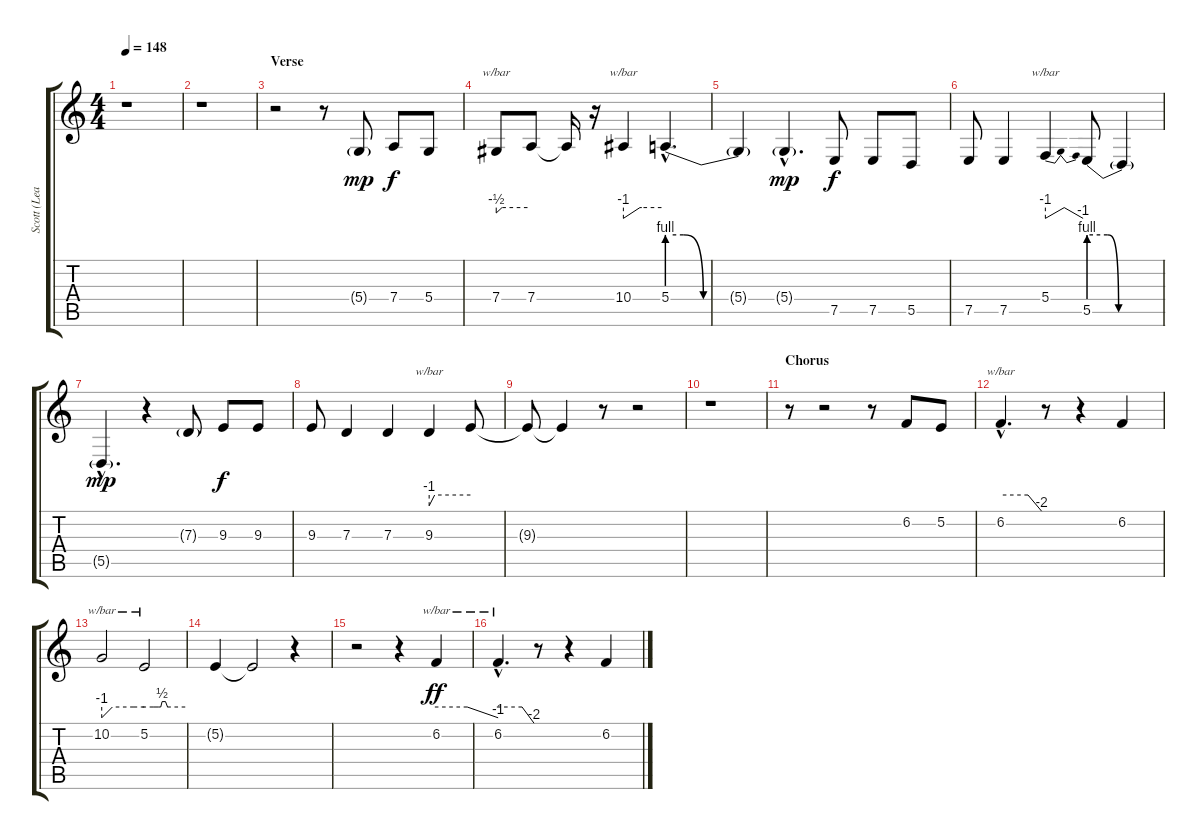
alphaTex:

\track ("Scott (Lead Vocal)" "Scott (Lea") {instrument synthbrass1}
\staff {score tabs}
\tuning (E4 B3 G3 D3 A2 E2) {hide}
\ts (4 4)
\tempo 148
\clef g2
\ks c
r.1{dy f} |
r.1 |
\section ("" "Verse")
r.2 r.8 5.4{g}.8{dy mp} 7.4.8{dy f} 5.4.8 |
7.4.8{tbe (custom default 0 -2 11 0 60 0)} 7.4.8 7.4{t}.16 r.16 10.4.4{tbe (custom default 0 -4 26 0 29 0 60 0)} 5.4{be (custom 0 4 9 4 20 0 40 0 60 0) hac}.4{d} |
5.4{t}.4 5.4{g hac}.4{d dy mp} 7.5.8{dy f} 7.5.8 5.5.8 |
7.5.8 7.5.4 5.4.4{tbe (dip default 0 -4 30 0 55 0 60 -4)} 5.5{be (custom 0 4 15 4 24 0 40 0 60 0)}.8 5.5{t}.4 |
5.5{g hac}.4{d dy mp} r.4 7.3{g}.8 9.3.8{dy f} 9.3.8 |
9.3.8 7.3.4 7.3.4 9.3.4{tbe (custom default 0 -4 8 0 60 0)} 9.3{t}.8 |
9.3{t}.8 9.3{t}.4 r.8 r.2 |
r.1 |
\section ("" "Chorus")
r.8 r.2 r.8 6.2.8 5.2.8 |
6.2{hac}.4{d tbe (custom default 0 0 40 0 60 -8)} r.8 r.4 6.2.4 |
10.2.2{tbe (custom default 0 -4 15 0 45 0 60 0)} 5.2.2{tbe (custom default 0 0 13 0 21 0 24 0 26 2 31 2 34 0 60 0)} |
5.2{t}.4 5.2{t}.2 r.4 |
r.2 r.4 6.2.4{tbe (custom default 0 0 30 0 60 -4) dy ff} |
6.2{hac}.4{d tbe (custom default 0 0 40 0 60 -8)} r.8 r.4 6.2.4
